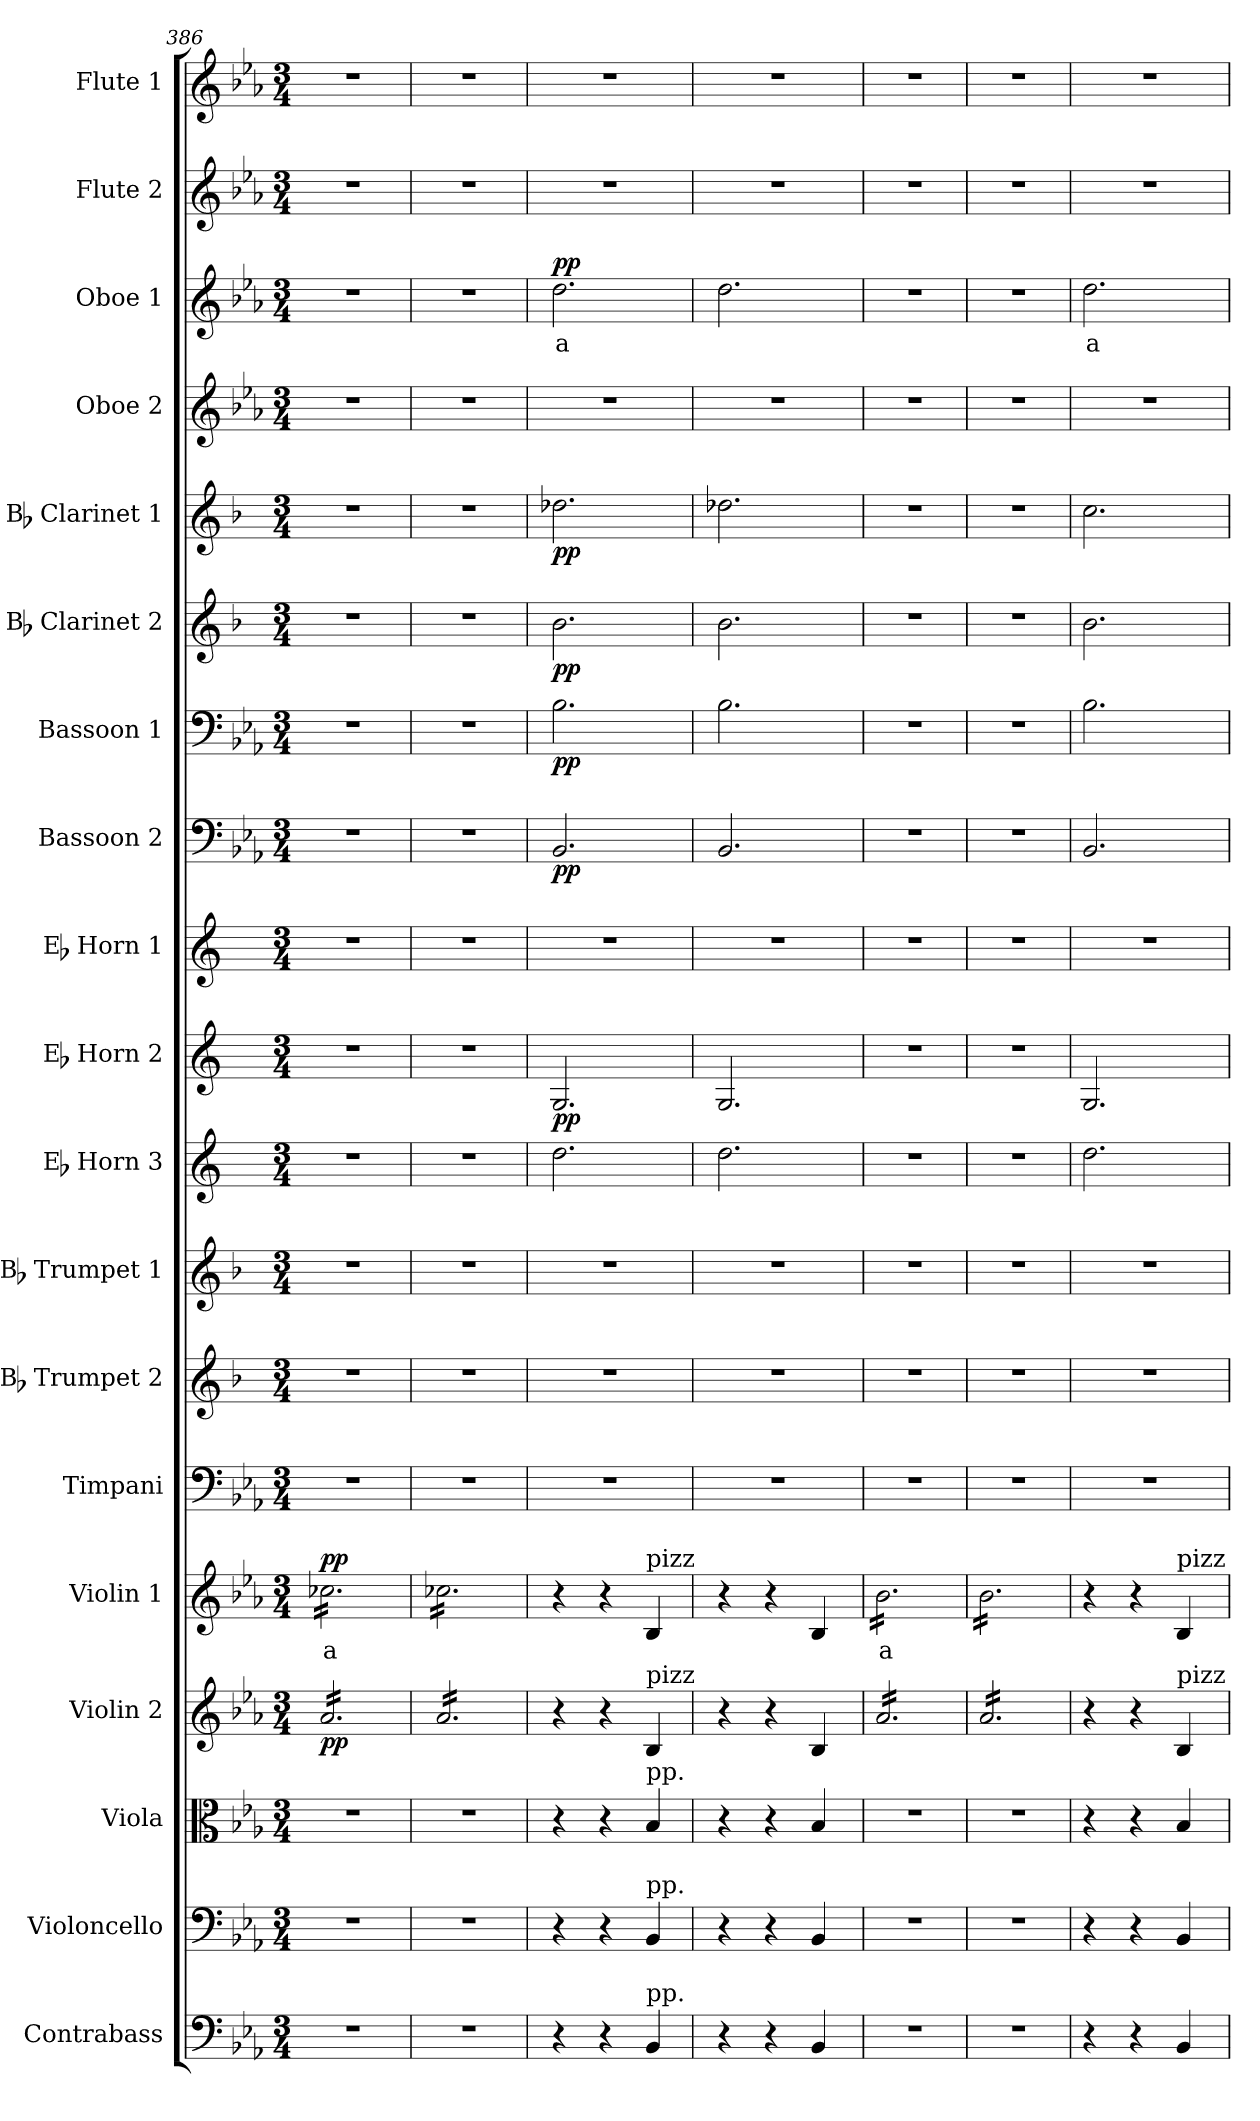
**kern	**kern	**kern	**kern	**dynam	**kern	**text	**dynam	**kern	**kern	**kern	**kern	**kern	**dynam	**kern	**kern	**dynam	**kern	**dynam	**kern	**dynam	**kern	**dynam	**kern	**kern	**text	**dynam	**kern	**kern
*part19	*part18	*part17	*part16	*part16	*part15	*part15	*part15	*part14	*part13	*part12	*part11	*part10	*part10	*part9	*part8	*part8	*part7	*part7	*part6	*part6	*part5	*part5	*part4	*part3	*part3	*part3	*part2	*part1
*staff19	*staff18	*staff17	*staff16	*staff16	*staff15	*staff15	*staff15	*staff14	*staff13	*staff12	*staff11	*staff10	*staff10	*staff9	*staff8	*staff8	*staff7	*staff7	*staff6	*staff6	*staff5	*staff5	*staff4	*staff3	*staff3	*staff3	*staff2	*staff1
*I"Contrabass	*I"Violoncello	*I"Viola	*I"Violin 2	*	*I"Violin 1	*	*	*I"Timpani	*I"Bb Trumpet 2	*I"Bb Trumpet 1	*I"Eb Horn 3	*I"Eb Horn 2	*	*I"Eb Horn 1	*I"Bassoon 2	*	*I"Bassoon 1	*	*I"Bb Clarinet 2	*	*I"Bb Clarinet 1	*	*I"Oboe 2	*I"Oboe 1	*	*	*I"Flute 2	*I"Flute 1
*I'Cb	*I'Vc	*I'Vla	*I'Vln 2	*	*I'Vln 1	*	*	*I'Timp	*I'Tpt 2	*I'Tpt 1	*I'Hn 3	*I'Hn 2	*	*I'Hn 1	*I'Bsn 2	*	*I'Bsn 1	*	*I'Cl 2	*	*I'Cl 1	*	*I'Ob 2	*I'Ob 1	*	*	*I'Fl 2	*I'Fl 1
*clefF4	*clefF4	*clefC3	*clefG2	*	*clefG2	*	*	*clefF4	*clefG2	*clefG2	*clefG2	*clefG2	*	*clefG2	*clefF4	*	*clefF4	*	*clefG2	*	*clefG2	*	*clefG2	*clefG2	*	*	*clefG2	*clefG2
*ITrd7c12	*	*	*	*	*	*	*	*	*ITrd1c2	*ITrd1c2	*ITrd5c9	*ITrd5c9	*	*ITrd5c9	*	*	*	*	*ITrd1c2	*	*ITrd1c2	*	*	*	*	*	*	*
*k[b-e-a-]	*k[b-e-a-]	*k[b-e-a-]	*k[b-e-a-]	*	*k[b-e-a-]	*	*	*k[b-e-a-]	*k[b-e-a-]	*k[b-e-a-]	*k[b-e-a-]	*k[b-e-a-]	*	*k[b-e-a-]	*k[b-e-a-]	*	*k[b-e-a-]	*	*k[b-e-a-]	*	*k[b-e-a-]	*	*k[b-e-a-]	*k[b-e-a-]	*	*	*k[b-e-a-]	*k[b-e-a-]
*M3/4	*M3/4	*M3/4	*M3/4	*	*M3/4	*	*	*M3/4	*M3/4	*M3/4	*M3/4	*M3/4	*	*M3/4	*M3/4	*	*M3/4	*	*M3/4	*	*M3/4	*	*M3/4	*M3/4	*	*	*M3/4	*M3/4
=386	=386	=386	=386	=386	=386	=386	=386	=386	=386	=386	=386	=386	=386	=386	=386	=386	=386	=386	=386	=386	=386	=386	=386	=386	=386	=386	=386	=386
!	!	!	!	!	!LO:TX:a:t=arco	!	!	!	!	!	!	!	!	!	!	!	!	!	!	!	!	!	!	!	!	!	!	!
!	!	!	!LO:TX:a:t=pp.	!	!	!	!	!	!	!	!	!	!	!	!	!	!	!	!	!	!	!	!	!	!	!	!	!
!	!	!	!LO:TX:a:t=arco	!	!	!	!	!	!	!	!	!	!	!	!	!	!	!	!	!	!	!	!	!	!	!	!	!
!	!	!	!	!LO:DY:b	!	!LO:LY:b:color=#FF0000	!LO:DY:b	!	!	!	!	!	!	!	!	!	!	!	!	!	!	!	!	!	!	!	!	!
*	*	*	*tremolo	*	*	*	*	*	*	*	*	*	*	*	*	*	*	*	*	*	*	*	*	*	*	*	*	*
*	*	*	*	*	*tremolo	*	*	*	*	*	*	*	*	*	*	*	*	*	*	*	*	*	*	*	*	*	*	*
2.r	2.r	2.r	16a-/LL	pp	16cc-X\LL	a	pp	2.r	2.r	2.r	2.r	2.r	.	2.r	2.r	.	2.r	.	2.r	.	2.r	.	2.r	2.r	.	.	2.r	2.r
.	.	.	16a-/	.	16cc-X\	.	.	.	.	.	.	.	.	.	.	.	.	.	.	.	.	.	.	.	.	.	.	.
.	.	.	16a-/	.	16cc-X\	.	.	.	.	.	.	.	.	.	.	.	.	.	.	.	.	.	.	.	.	.	.	.
.	.	.	16a-/	.	16cc-X\	.	.	.	.	.	.	.	.	.	.	.	.	.	.	.	.	.	.	.	.	.	.	.
.	.	.	16a-/	.	16cc-X\	.	.	.	.	.	.	.	.	.	.	.	.	.	.	.	.	.	.	.	.	.	.	.
.	.	.	16a-/	.	16cc-X\	.	.	.	.	.	.	.	.	.	.	.	.	.	.	.	.	.	.	.	.	.	.	.
.	.	.	16a-/	.	16cc-X\	.	.	.	.	.	.	.	.	.	.	.	.	.	.	.	.	.	.	.	.	.	.	.
.	.	.	16a-/	.	16cc-X\	.	.	.	.	.	.	.	.	.	.	.	.	.	.	.	.	.	.	.	.	.	.	.
.	.	.	16a-/	.	16cc-X\	.	.	.	.	.	.	.	.	.	.	.	.	.	.	.	.	.	.	.	.	.	.	.
.	.	.	16a-/	.	16cc-X\	.	.	.	.	.	.	.	.	.	.	.	.	.	.	.	.	.	.	.	.	.	.	.
.	.	.	16a-/	.	16cc-X\	.	.	.	.	.	.	.	.	.	.	.	.	.	.	.	.	.	.	.	.	.	.	.
.	.	.	16a-/JJ	.	16cc-X\JJ	.	.	.	.	.	.	.	.	.	.	.	.	.	.	.	.	.	.	.	.	.	.	.
=387	=387	=387	=387	=387	=387	=387	=387	=387	=387	=387	=387	=387	=387	=387	=387	=387	=387	=387	=387	=387	=387	=387	=387	=387	=387	=387	=387	=387
2.r	2.r	2.r	16a-/LL	.	16cc-X\LL	.	.	2.r	2.r	2.r	2.r	2.r	.	2.r	2.r	.	2.r	.	2.r	.	2.r	.	2.r	2.r	.	.	2.r	2.r
.	.	.	16a-/	.	16cc-X\	.	.	.	.	.	.	.	.	.	.	.	.	.	.	.	.	.	.	.	.	.	.	.
.	.	.	16a-/	.	16cc-X\	.	.	.	.	.	.	.	.	.	.	.	.	.	.	.	.	.	.	.	.	.	.	.
.	.	.	16a-/	.	16cc-X\	.	.	.	.	.	.	.	.	.	.	.	.	.	.	.	.	.	.	.	.	.	.	.
.	.	.	16a-/	.	16cc-X\	.	.	.	.	.	.	.	.	.	.	.	.	.	.	.	.	.	.	.	.	.	.	.
.	.	.	16a-/	.	16cc-X\	.	.	.	.	.	.	.	.	.	.	.	.	.	.	.	.	.	.	.	.	.	.	.
.	.	.	16a-/	.	16cc-X\	.	.	.	.	.	.	.	.	.	.	.	.	.	.	.	.	.	.	.	.	.	.	.
.	.	.	16a-/	.	16cc-X\	.	.	.	.	.	.	.	.	.	.	.	.	.	.	.	.	.	.	.	.	.	.	.
.	.	.	16a-/	.	16cc-X\	.	.	.	.	.	.	.	.	.	.	.	.	.	.	.	.	.	.	.	.	.	.	.
.	.	.	16a-/	.	16cc-X\	.	.	.	.	.	.	.	.	.	.	.	.	.	.	.	.	.	.	.	.	.	.	.
.	.	.	16a-/	.	16cc-X\	.	.	.	.	.	.	.	.	.	.	.	.	.	.	.	.	.	.	.	.	.	.	.
.	.	.	16a-/JJ	.	16cc-X\JJ	.	.	.	.	.	.	.	.	.	.	.	.	.	.	.	.	.	.	.	.	.	.	.
*	*	*	*	*	*Xtremolo	*	*	*	*	*	*	*	*	*	*	*	*	*	*	*	*	*	*	*	*	*	*	*
*	*	*	*Xtremolo	*	*	*	*	*	*	*	*	*	*	*	*	*	*	*	*	*	*	*	*	*	*	*	*	*
=388	=388	=388	=388	=388	=388	=388	=388	=388	=388	=388	=388	=388	=388	=388	=388	=388	=388	=388	=388	=388	=388	=388	=388	=388	=388	=388	=388	=388
!	!	!	!	!	!	!	!	!	!	!	!	!	!LO:DY:b	!	!	!LO:DY:b	!	!LO:DY:b	!	!LO:DY:b	!	!LO:DY:b	!	!	!LO:LY:b:color=#FF0000	!LO:DY:b	!	!
4r	4r	4r	4r	.	4r	.	.	2.r	2.r	2.r	2.f\	2.BB-/	pp	2.r	2.BB-/	pp	2.B-\	pp	2.a-\	pp	2.cc-X\	pp	2.r	2.dd\	a	pp	2.r	2.r
4r	4r	4r	4r	.	4r	.	.	.	.	.	.	.	.	.	.	.	.	.	.	.	.	.	.	.	.	.	.	.
!	!	!	!	!	!LO:TX:a:t=pizz	!	!	!	!	!	!	!	!	!	!	!	!	!	!	!	!	!	!	!	!	!	!	!
!	!	!	!LO:TX:a:t=pizz	!	!	!	!	!	!	!	!	!	!	!	!	!	!	!	!	!	!	!	!	!	!	!	!	!
!	!	!LO:TX:a:t=pp.	!	!	!	!	!	!	!	!	!	!	!	!	!	!	!	!	!	!	!	!	!	!	!	!	!	!
!	!LO:TX:a:t=pp.	!	!	!	!	!	!	!	!	!	!	!	!	!	!	!	!	!	!	!	!	!	!	!	!	!	!	!
!LO:TX:a:t=pp.	!	!	!	!	!	!	!	!	!	!	!	!	!	!	!	!	!	!	!	!	!	!	!	!	!	!	!	!
4BBB-/	4BB-/	4B-/	4B-/	.	4B-/	.	.	.	.	.	.	.	.	.	.	.	.	.	.	.	.	.	.	.	.	.	.	.
=389	=389	=389	=389	=389	=389	=389	=389	=389	=389	=389	=389	=389	=389	=389	=389	=389	=389	=389	=389	=389	=389	=389	=389	=389	=389	=389	=389	=389
4r	4r	4r	4r	.	4r	.	.	2.r	2.r	2.r	2.f\	2.BB-/	.	2.r	2.BB-/	.	2.B-\	.	2.a-\	.	2.cc-X\	.	2.r	2.dd\	.	.	2.r	2.r
4r	4r	4r	4r	.	4r	.	.	.	.	.	.	.	.	.	.	.	.	.	.	.	.	.	.	.	.	.	.	.
4BBB-/	4BB-/	4B-/	4B-/	.	4B-/	.	.	.	.	.	.	.	.	.	.	.	.	.	.	.	.	.	.	.	.	.	.	.
=390	=390	=390	=390	=390	=390	=390	=390	=390	=390	=390	=390	=390	=390	=390	=390	=390	=390	=390	=390	=390	=390	=390	=390	=390	=390	=390	=390	=390
!	!	!	!	!	!LO:TX:a:t=arco	!	!	!	!	!	!	!	!	!	!	!	!	!	!	!	!	!	!	!	!	!	!	!
!	!	!	!LO:TX:a:t=arco	!	!	!	!	!	!	!	!	!	!	!	!	!	!	!	!	!	!	!	!	!	!	!	!	!
!	!	!	!	!	!	!LO:LY:b:color=#FF0000	!	!	!	!	!	!	!	!	!	!	!	!	!	!	!	!	!	!	!	!	!	!
*	*	*	*tremolo	*	*	*	*	*	*	*	*	*	*	*	*	*	*	*	*	*	*	*	*	*	*	*	*	*
*	*	*	*	*	*tremolo	*	*	*	*	*	*	*	*	*	*	*	*	*	*	*	*	*	*	*	*	*	*	*
2.r	2.r	2.r	16a-/LL	.	16b-\LL	a	.	2.r	2.r	2.r	2.r	2.r	.	2.r	2.r	.	2.r	.	2.r	.	2.r	.	2.r	2.r	.	.	2.r	2.r
.	.	.	16a-/	.	16b-\	.	.	.	.	.	.	.	.	.	.	.	.	.	.	.	.	.	.	.	.	.	.	.
.	.	.	16a-/	.	16b-\	.	.	.	.	.	.	.	.	.	.	.	.	.	.	.	.	.	.	.	.	.	.	.
.	.	.	16a-/	.	16b-\	.	.	.	.	.	.	.	.	.	.	.	.	.	.	.	.	.	.	.	.	.	.	.
.	.	.	16a-/	.	16b-\	.	.	.	.	.	.	.	.	.	.	.	.	.	.	.	.	.	.	.	.	.	.	.
.	.	.	16a-/	.	16b-\	.	.	.	.	.	.	.	.	.	.	.	.	.	.	.	.	.	.	.	.	.	.	.
.	.	.	16a-/	.	16b-\	.	.	.	.	.	.	.	.	.	.	.	.	.	.	.	.	.	.	.	.	.	.	.
.	.	.	16a-/	.	16b-\	.	.	.	.	.	.	.	.	.	.	.	.	.	.	.	.	.	.	.	.	.	.	.
.	.	.	16a-/	.	16b-\	.	.	.	.	.	.	.	.	.	.	.	.	.	.	.	.	.	.	.	.	.	.	.
.	.	.	16a-/	.	16b-\	.	.	.	.	.	.	.	.	.	.	.	.	.	.	.	.	.	.	.	.	.	.	.
.	.	.	16a-/	.	16b-\	.	.	.	.	.	.	.	.	.	.	.	.	.	.	.	.	.	.	.	.	.	.	.
.	.	.	16a-/JJ	.	16b-\JJ	.	.	.	.	.	.	.	.	.	.	.	.	.	.	.	.	.	.	.	.	.	.	.
!!LO:PB:g=z
=391	=391	=391	=391	=391	=391	=391	=391	=391	=391	=391	=391	=391	=391	=391	=391	=391	=391	=391	=391	=391	=391	=391	=391	=391	=391	=391	=391	=391
2.r	2.r	2.r	16a-/LL	.	16b-\LL	.	.	2.r	2.r	2.r	2.r	2.r	.	2.r	2.r	.	2.r	.	2.r	.	2.r	.	2.r	2.r	.	.	2.r	2.r
.	.	.	16a-/	.	16b-\	.	.	.	.	.	.	.	.	.	.	.	.	.	.	.	.	.	.	.	.	.	.	.
.	.	.	16a-/	.	16b-\	.	.	.	.	.	.	.	.	.	.	.	.	.	.	.	.	.	.	.	.	.	.	.
.	.	.	16a-/	.	16b-\	.	.	.	.	.	.	.	.	.	.	.	.	.	.	.	.	.	.	.	.	.	.	.
.	.	.	16a-/	.	16b-\	.	.	.	.	.	.	.	.	.	.	.	.	.	.	.	.	.	.	.	.	.	.	.
.	.	.	16a-/	.	16b-\	.	.	.	.	.	.	.	.	.	.	.	.	.	.	.	.	.	.	.	.	.	.	.
.	.	.	16a-/	.	16b-\	.	.	.	.	.	.	.	.	.	.	.	.	.	.	.	.	.	.	.	.	.	.	.
.	.	.	16a-/	.	16b-\	.	.	.	.	.	.	.	.	.	.	.	.	.	.	.	.	.	.	.	.	.	.	.
.	.	.	16a-/	.	16b-\	.	.	.	.	.	.	.	.	.	.	.	.	.	.	.	.	.	.	.	.	.	.	.
.	.	.	16a-/	.	16b-\	.	.	.	.	.	.	.	.	.	.	.	.	.	.	.	.	.	.	.	.	.	.	.
.	.	.	16a-/	.	16b-\	.	.	.	.	.	.	.	.	.	.	.	.	.	.	.	.	.	.	.	.	.	.	.
.	.	.	16a-/JJ	.	16b-\JJ	.	.	.	.	.	.	.	.	.	.	.	.	.	.	.	.	.	.	.	.	.	.	.
*	*	*	*	*	*Xtremolo	*	*	*	*	*	*	*	*	*	*	*	*	*	*	*	*	*	*	*	*	*	*	*
*	*	*	*Xtremolo	*	*	*	*	*	*	*	*	*	*	*	*	*	*	*	*	*	*	*	*	*	*	*	*	*
=392	=392	=392	=392	=392	=392	=392	=392	=392	=392	=392	=392	=392	=392	=392	=392	=392	=392	=392	=392	=392	=392	=392	=392	=392	=392	=392	=392	=392
!	!	!	!	!	!	!	!	!	!	!	!	!	!	!	!	!	!	!	!	!	!	!	!	!	!LO:LY:b:color=#FF0000	!	!	!
4r	4r	4r	4r	.	4r	.	.	2.r	2.r	2.r	2.f\	2.BB-/	.	2.r	2.BB-/	.	2.B-\	.	2.a-\	.	2.b-\	.	2.r	2.dd\	a	.	2.r	2.r
4r	4r	4r	4r	.	4r	.	.	.	.	.	.	.	.	.	.	.	.	.	.	.	.	.	.	.	.	.	.	.
!	!	!	!	!	!LO:TX:a:t=pizz	!	!	!	!	!	!	!	!	!	!	!	!	!	!	!	!	!	!	!	!	!	!	!
!	!	!	!LO:TX:a:t=pizz	!	!	!	!	!	!	!	!	!	!	!	!	!	!	!	!	!	!	!	!	!	!	!	!	!
4BBB-/	4BB-/	4B-/	4B-/	.	4B-/	.	.	.	.	.	.	.	.	.	.	.	.	.	.	.	.	.	.	.	.	.	.	.
=	=	=	=	=	=	=	=	=	=	=	=	=	=	=	=	=	=	=	=	=	=	=	=	=	=	=	=	=
*-	*-	*-	*-	*-	*-	*-	*-	*-	*-	*-	*-	*-	*-	*-	*-	*-	*-	*-	*-	*-	*-	*-	*-	*-	*-	*-	*-	*-
